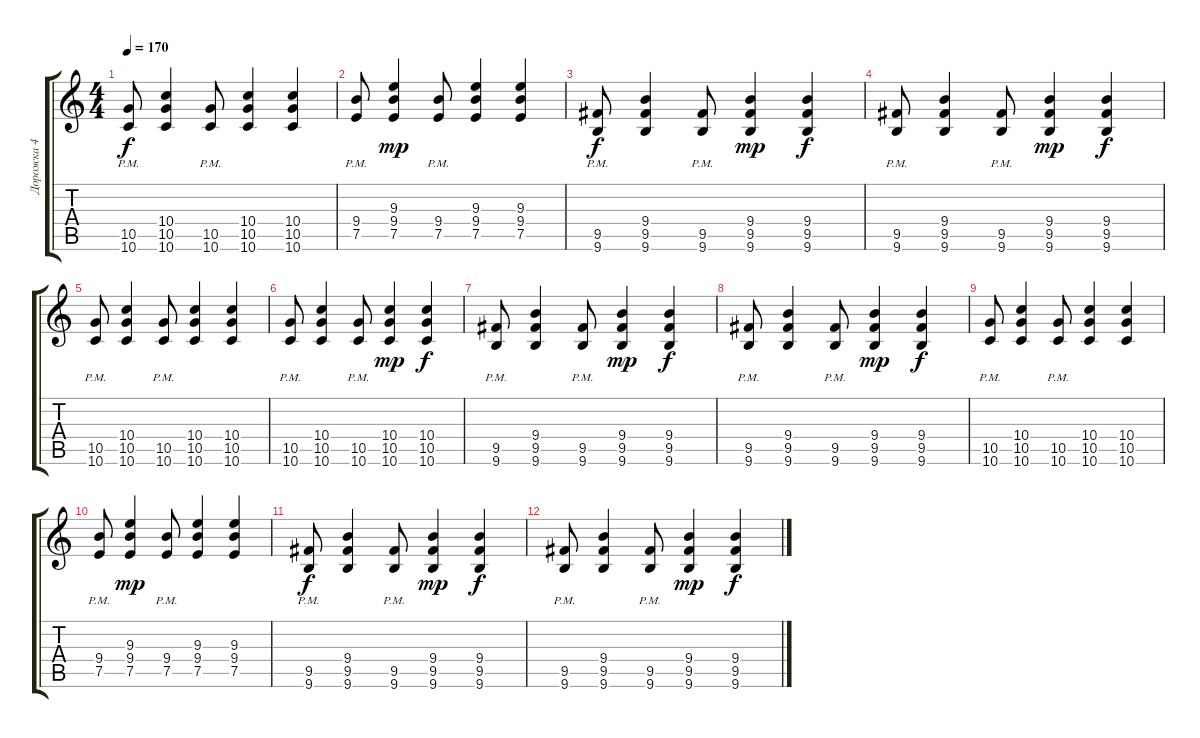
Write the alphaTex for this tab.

\track ("Дорожка 4" "Дорожка 4") {instrument overdrivenguitar}
\staff {score tabs}
\tuning (E4 B3 G3 D3 A2 D2) {hide}
\ts (4 4)
\tempo 170
\clef g2
\ks c
(10.5{pm} 10.6{pm}).8{dy f} (10.4 10.5 10.6).4 (10.5{pm} 10.6{pm}).8 (10.4 10.5 10.6).4 (10.4 10.5 10.6).4 |
(9.4{pm} 7.5{pm}).8 (9.3 9.4 7.5).4{dy mp} (9.4{pm} 7.5{pm}).8 (9.3 9.4 7.5).4 (9.3 9.4 7.5).4 |
(9.5{pm} 9.6{pm}).8{dy f} (9.4 9.5 9.6).4 (9.5{pm} 9.6{pm}).8 (9.4 9.5 9.6).4{dy mp} (9.4 9.5 9.6).4{dy f} |
(9.5{pm} 9.6{pm}).8 (9.4 9.5 9.6).4 (9.5{pm} 9.6{pm}).8 (9.4 9.5 9.6).4{dy mp} (9.4 9.5 9.6).4{dy f} |
(10.5{pm} 10.6{pm}).8 (10.4 10.5 10.6).4 (10.5{pm} 10.6{pm}).8 (10.4 10.5 10.6).4 (10.4 10.5 10.6).4 |
(10.5{pm} 10.6{pm}).8 (10.4 10.5 10.6).4 (10.5{pm} 10.6{pm}).8 (10.4 10.5 10.6).4{dy mp} (10.4 10.5 10.6).4{dy f} |
(9.5{pm} 9.6{pm}).8 (9.4 9.5 9.6).4 (9.5{pm} 9.6{pm}).8 (9.4 9.5 9.6).4{dy mp} (9.4 9.5 9.6).4{dy f} |
(9.5{pm} 9.6{pm}).8 (9.4 9.5 9.6).4 (9.5{pm} 9.6{pm}).8 (9.4 9.5 9.6).4{dy mp} (9.4 9.5 9.6).4{dy f} |
(10.5{pm} 10.6{pm}).8 (10.4 10.5 10.6).4 (10.5{pm} 10.6{pm}).8 (10.4 10.5 10.6).4 (10.4 10.5 10.6).4 |
(9.4{pm} 7.5{pm}).8 (9.3 9.4 7.5).4{dy mp} (9.4{pm} 7.5{pm}).8 (9.3 9.4 7.5).4 (9.3 9.4 7.5).4 |
(9.5{pm} 9.6{pm}).8{dy f} (9.4 9.5 9.6).4 (9.5{pm} 9.6{pm}).8 (9.4 9.5 9.6).4{dy mp} (9.4 9.5 9.6).4{dy f} |
(9.5{pm} 9.6{pm}).8 (9.4 9.5 9.6).4 (9.5{pm} 9.6{pm}).8 (9.4 9.5 9.6).4{dy mp} (9.4 9.5 9.6).4{dy f}
